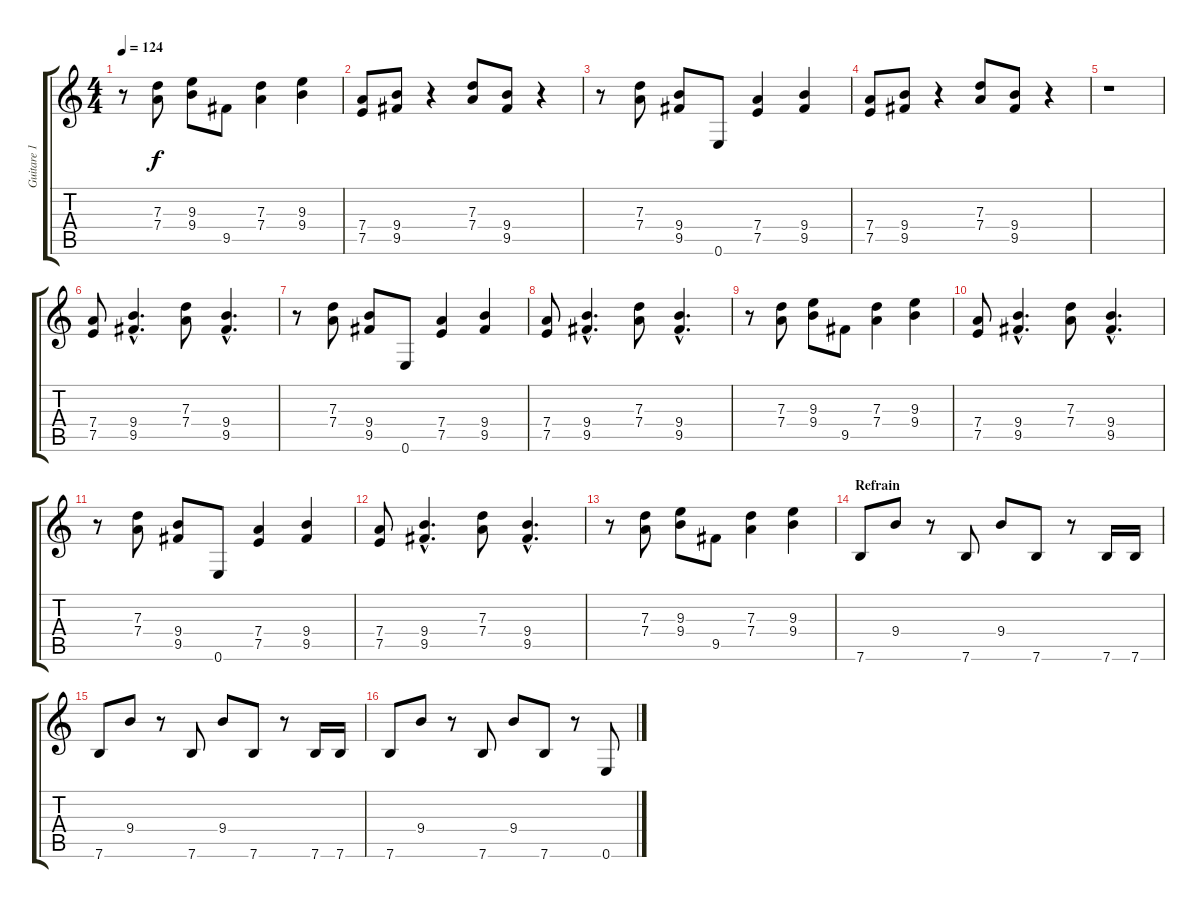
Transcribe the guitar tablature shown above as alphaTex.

\track ("Guitare 1" "Guitare 1") {instrument distortionguitar}
\staff {score tabs}
\tuning (E4 B3 G3 D3 A2 E2) {hide}
\ts (4 4)
\tempo 124
\clef g2
\ks c
r.8{dy f} (7.3 7.4).8 (9.3 9.4).8 9.5.8 (7.3 7.4).4 (9.3 9.4).4 |
(7.4 7.5).8 (9.4 9.5).8 r.4 (7.3 7.4).8 (9.4 9.5).8 r.4 |
r.8 (7.3 7.4).8 (9.4 9.5).8 0.6.8 (7.4 7.5).4 (9.4 9.5).4 |
(7.4 7.5).8 (9.4 9.5).8 r.4 (7.3 7.4).8 (9.4 9.5).8 r.4 |
r.1 |
(7.4 7.5).8 (9.4{hac} 9.5{hac}).4{d} (7.3 7.4).8 (9.4{hac} 9.5{hac}).4{d} |
r.8 (7.3 7.4).8 (9.4 9.5).8 0.6.8 (7.4 7.5).4 (9.4 9.5).4 |
(7.4 7.5).8 (9.4{hac} 9.5{hac}).4{d} (7.3 7.4).8 (9.4{hac} 9.5{hac}).4{d} |
r.8 (7.3 7.4).8 (9.3 9.4).8 9.5.8 (7.3 7.4).4 (9.3 9.4).4 |
(7.4 7.5).8 (9.4{hac} 9.5{hac}).4{d} (7.3 7.4).8 (9.4{hac} 9.5{hac}).4{d} |
r.8 (7.3 7.4).8 (9.4 9.5).8 0.6.8 (7.4 7.5).4 (9.4 9.5).4 |
(7.4 7.5).8 (9.4{hac} 9.5{hac}).4{d} (7.3 7.4).8 (9.4{hac} 9.5{hac}).4{d} |
r.8 (7.3 7.4).8 (9.3 9.4).8 9.5.8 (7.3 7.4).4 (9.3 9.4).4 |
\section ("" "Refrain")
7.6.8 9.4.8 r.8 7.6.8 9.4.8 7.6.8 r.8 7.6.16 7.6.16 |
7.6.8 9.4.8 r.8 7.6.8 9.4.8 7.6.8 r.8 7.6.16 7.6.16 |
7.6.8 9.4.8 r.8 7.6.8 9.4.8 7.6.8 r.8 0.6.8
